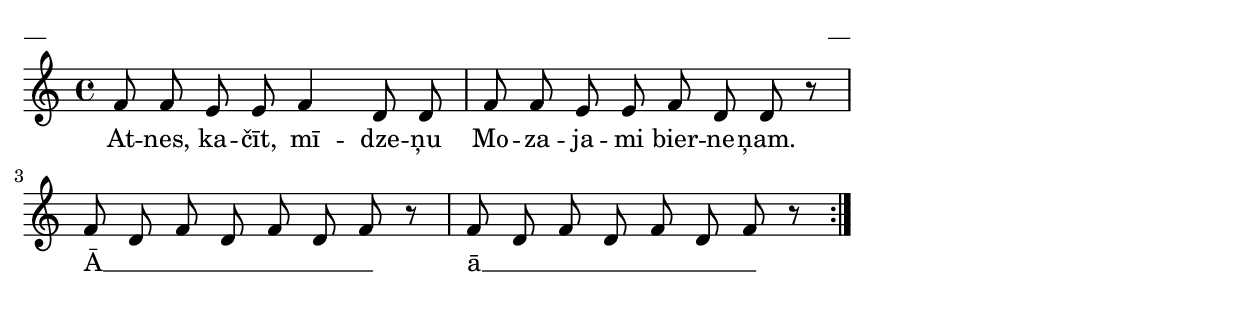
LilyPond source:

\version "2.13.16"
%\header {
%    title = "Atnes, kačīt, mīdzeņu"
%}
\paper {
line-width = 14\cm
left-margin = 0.4\cm
between-system-padding = 0.1\cm
between-system-space = 0.1\cm
}
\layout {
indent = #0
ragged-last = ##f
}

voiceA = \relative c' {
\clef "treble"
\key c \major
\time 4/4
\repeat volta 2 {
f8 f e e f4 d8 d | 
f8 f e e f d d r |
f8 d f d f d f r |
f8 d f d f d f r |
}
} 

lyricA = \lyricmode {
At -- nes, ka -- čīt, mī -- dze -- ņu
Mo -- za -- ja -- mi bier -- ne -- ņam. 
Ā __ _ _ _ _ _ _
ā __ _ _ _ _ _ _ 
} 


fullScore = <<
\new Staff {
<<
\new Voice = "voiceA" { \oneVoice \autoBeamOff \voiceA }
\lyricsto "voiceA" \new Lyrics \lyricA
>>
}
>>

\score {
\fullScore
\header { piece = "__" opus = "__" }
}
\markup { \with-color #(x11-color 'white) \sans \smaller "__" }
\score {
\unfoldRepeats
\fullScore
\midi {
\context { \Staff \remove "Staff_performer" }
\context { \Voice \consists "Staff_performer" }
}
}


